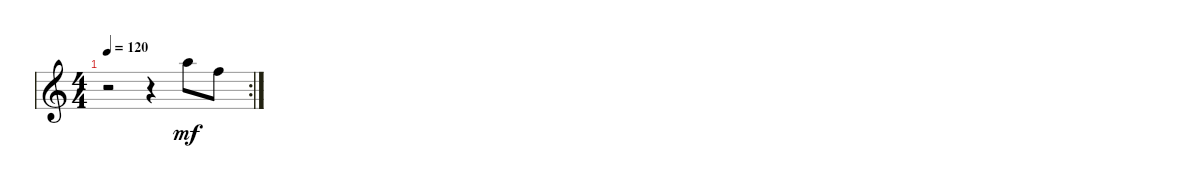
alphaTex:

\defaultSystemsLayout 4
\bracketExtendMode groupsimilarinstruments
\singleTrackTrackNamePolicy hidden
\multiTrackTrackNamePolicy hidden
\otherSystemsTrackNameOrientation horizontal
\track ("Melody" "S-Gt") {instrument acousticguitarsteel}
\staff {score}
\tuning (E4 B3 G3 D3 A2 E2)
\rc 2
\ts (4 4)
\tempo 120
\clef g2
\ks c
r.2{dy mf} r.4 5.1.8 6.2.8
